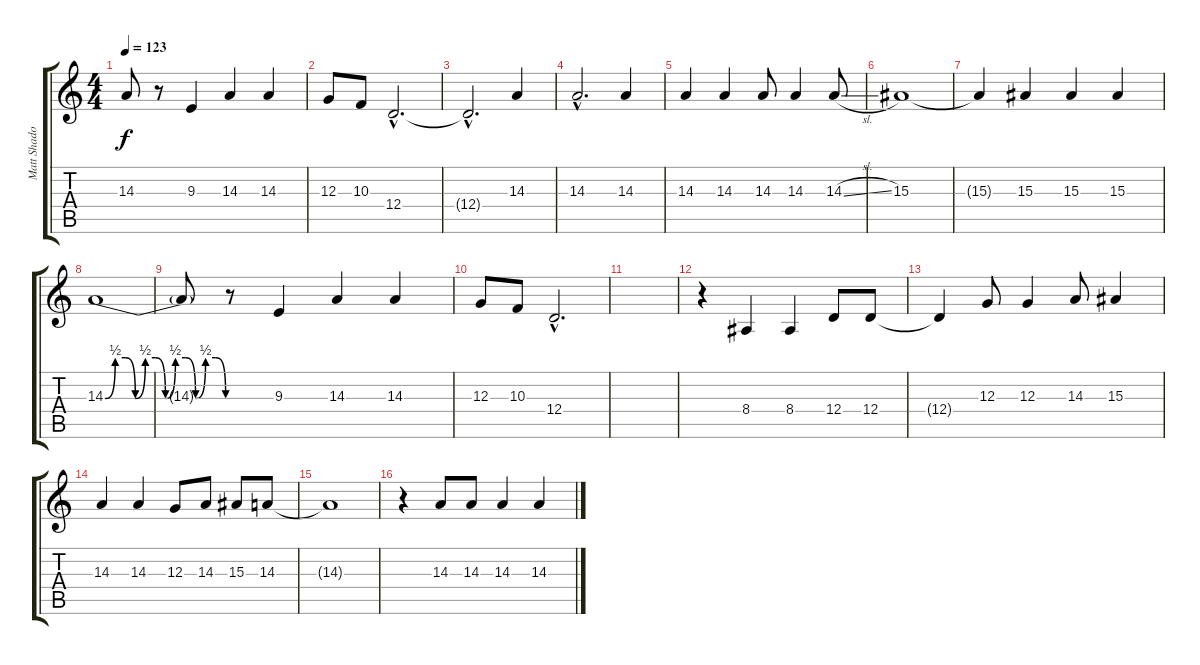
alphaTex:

\track ("Matt Shadows" "Matt Shado") {instrument oboe}
\staff {score tabs}
\tuning (E4 B3 G3 D3 A2 D2) {hide}
\ts (4 4)
\tempo 123
\clef g2
\ks c
14.3{t}.8{dy f} r.8 9.3.4 14.3.4 14.3.4 |
12.3.8 10.3.8 12.4{hac}.2{d} |
12.4{hac t}.2{d} 14.3.4 |
14.3{hac}.2{d txt "          " volume 16} 14.3.4 |
14.3.4 14.3.4 14.3.8 14.3.4 14.3{sl}.8 |
15.3.1 |
15.3{t}.4 15.3.4 15.3.4 15.3.4 |
14.3{be (custom 0 0 5 2 10 2 15 0 20 2 25 2 30 0 35 2 40 2 45 0 50 2 55 2 60 0)}.1 |
14.3{t}.8 r.8 9.3.4 14.3.4 14.3.4 |
12.3.8 10.3.8 12.4{hac}.2{d} |
|
r.4 8.4.4 8.4.4 12.4.8 12.4.8 |
12.4{t}.4 12.3.8 12.3.4 14.3.8 15.3.4 |
14.3.4 14.3.4 12.3.8 14.3.8 15.3.8 14.3.8 |
14.3{t}.1 |
r.4 14.3.8 14.3.8 14.3.4 14.3.4
